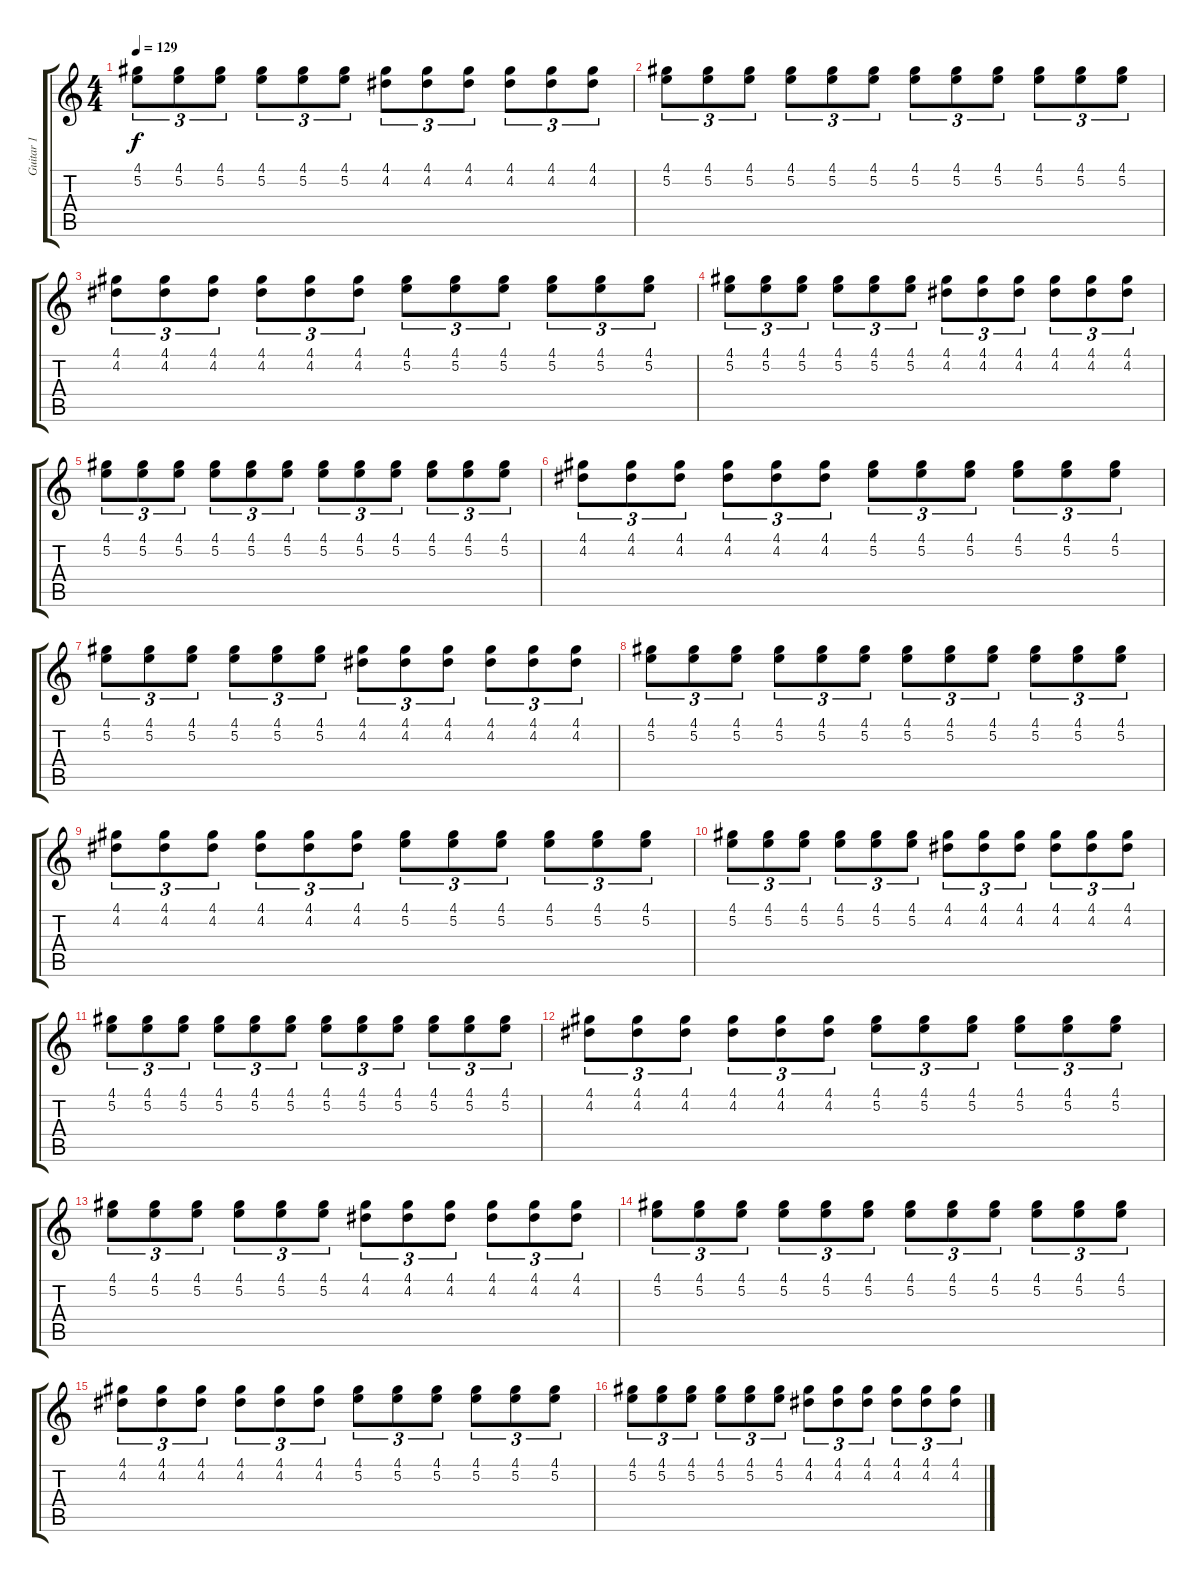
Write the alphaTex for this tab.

\track ("Guitar 1" "Guitar 1") {instrument electricguitarclean}
\staff {score tabs}
\tuning (E4 B3 G3 D3 A2 E2) {hide}
\ts (4 4)
\tempo 129
\clef g2
\ks c
(4.1 5.2).8{tu (3 2) dy f} (4.1 5.2).8{tu (3 2)} (4.1 5.2).8{tu (3 2)} (4.1 5.2).8{tu (3 2)} (4.1 5.2).8{tu (3 2)} (4.1 5.2).8{tu (3 2)} (4.1 4.2).8{tu (3 2)} (4.1 4.2).8{tu (3 2)} (4.1 4.2).8{tu (3 2)} (4.1 4.2).8{tu (3 2)} (4.1 4.2).8{tu (3 2)} (4.1 4.2).8{tu (3 2)} |
(4.1 5.2).8{tu (3 2)} (4.1 5.2).8{tu (3 2)} (4.1 5.2).8{tu (3 2)} (4.1 5.2).8{tu (3 2)} (4.1 5.2).8{tu (3 2)} (4.1 5.2).8{tu (3 2)} (4.1 5.2).8{tu (3 2)} (4.1 5.2).8{tu (3 2)} (4.1 5.2).8{tu (3 2)} (4.1 5.2).8{tu (3 2)} (4.1 5.2).8{tu (3 2)} (4.1 5.2).8{tu (3 2)} |
(4.1 4.2).8{tu (3 2)} (4.1 4.2).8{tu (3 2)} (4.1 4.2).8{tu (3 2)} (4.1 4.2).8{tu (3 2)} (4.1 4.2).8{tu (3 2)} (4.1 4.2).8{tu (3 2)} (4.1 5.2).8{tu (3 2)} (4.1 5.2).8{tu (3 2)} (4.1 5.2).8{tu (3 2)} (4.1 5.2).8{tu (3 2)} (4.1 5.2).8{tu (3 2)} (4.1 5.2).8{tu (3 2)} |
(4.1 5.2).8{tu (3 2)} (4.1 5.2).8{tu (3 2)} (4.1 5.2).8{tu (3 2)} (4.1 5.2).8{tu (3 2)} (4.1 5.2).8{tu (3 2)} (4.1 5.2).8{tu (3 2)} (4.1 4.2).8{tu (3 2)} (4.1 4.2).8{tu (3 2)} (4.1 4.2).8{tu (3 2)} (4.1 4.2).8{tu (3 2)} (4.1 4.2).8{tu (3 2)} (4.1 4.2).8{tu (3 2)} |
(4.1 5.2).8{tu (3 2)} (4.1 5.2).8{tu (3 2)} (4.1 5.2).8{tu (3 2)} (4.1 5.2).8{tu (3 2)} (4.1 5.2).8{tu (3 2)} (4.1 5.2).8{tu (3 2)} (4.1 5.2).8{tu (3 2)} (4.1 5.2).8{tu (3 2)} (4.1 5.2).8{tu (3 2)} (4.1 5.2).8{tu (3 2)} (4.1 5.2).8{tu (3 2)} (4.1 5.2).8{tu (3 2)} |
(4.1 4.2).8{tu (3 2)} (4.1 4.2).8{tu (3 2)} (4.1 4.2).8{tu (3 2)} (4.1 4.2).8{tu (3 2)} (4.1 4.2).8{tu (3 2)} (4.1 4.2).8{tu (3 2)} (4.1 5.2).8{tu (3 2)} (4.1 5.2).8{tu (3 2)} (4.1 5.2).8{tu (3 2)} (4.1 5.2).8{tu (3 2)} (4.1 5.2).8{tu (3 2)} (4.1 5.2).8{tu (3 2)} |
(4.1 5.2).8{tu (3 2)} (4.1 5.2).8{tu (3 2)} (4.1 5.2).8{tu (3 2)} (4.1 5.2).8{tu (3 2)} (4.1 5.2).8{tu (3 2)} (4.1 5.2).8{tu (3 2)} (4.1 4.2).8{tu (3 2)} (4.1 4.2).8{tu (3 2)} (4.1 4.2).8{tu (3 2)} (4.1 4.2).8{tu (3 2)} (4.1 4.2).8{tu (3 2)} (4.1 4.2).8{tu (3 2)} |
(4.1 5.2).8{tu (3 2)} (4.1 5.2).8{tu (3 2)} (4.1 5.2).8{tu (3 2)} (4.1 5.2).8{tu (3 2)} (4.1 5.2).8{tu (3 2)} (4.1 5.2).8{tu (3 2)} (4.1 5.2).8{tu (3 2)} (4.1 5.2).8{tu (3 2)} (4.1 5.2).8{tu (3 2)} (4.1 5.2).8{tu (3 2)} (4.1 5.2).8{tu (3 2)} (4.1 5.2).8{tu (3 2)} |
(4.1 4.2).8{tu (3 2)} (4.1 4.2).8{tu (3 2)} (4.1 4.2).8{tu (3 2)} (4.1 4.2).8{tu (3 2)} (4.1 4.2).8{tu (3 2)} (4.1 4.2).8{tu (3 2)} (4.1 5.2).8{tu (3 2)} (4.1 5.2).8{tu (3 2)} (4.1 5.2).8{tu (3 2)} (4.1 5.2).8{tu (3 2)} (4.1 5.2).8{tu (3 2)} (4.1 5.2).8{tu (3 2)} |
(4.1 5.2).8{tu (3 2)} (4.1 5.2).8{tu (3 2)} (4.1 5.2).8{tu (3 2)} (4.1 5.2).8{tu (3 2)} (4.1 5.2).8{tu (3 2)} (4.1 5.2).8{tu (3 2)} (4.1 4.2).8{tu (3 2)} (4.1 4.2).8{tu (3 2)} (4.1 4.2).8{tu (3 2)} (4.1 4.2).8{tu (3 2)} (4.1 4.2).8{tu (3 2)} (4.1 4.2).8{tu (3 2)} |
(4.1 5.2).8{tu (3 2)} (4.1 5.2).8{tu (3 2)} (4.1 5.2).8{tu (3 2)} (4.1 5.2).8{tu (3 2)} (4.1 5.2).8{tu (3 2)} (4.1 5.2).8{tu (3 2)} (4.1 5.2).8{tu (3 2)} (4.1 5.2).8{tu (3 2)} (4.1 5.2).8{tu (3 2)} (4.1 5.2).8{tu (3 2)} (4.1 5.2).8{tu (3 2)} (4.1 5.2).8{tu (3 2)} |
(4.1 4.2).8{tu (3 2)} (4.1 4.2).8{tu (3 2)} (4.1 4.2).8{tu (3 2)} (4.1 4.2).8{tu (3 2)} (4.1 4.2).8{tu (3 2)} (4.1 4.2).8{tu (3 2)} (4.1 5.2).8{tu (3 2)} (4.1 5.2).8{tu (3 2)} (4.1 5.2).8{tu (3 2)} (4.1 5.2).8{tu (3 2)} (4.1 5.2).8{tu (3 2)} (4.1 5.2).8{tu (3 2)} |
(4.1 5.2).8{tu (3 2)} (4.1 5.2).8{tu (3 2)} (4.1 5.2).8{tu (3 2)} (4.1 5.2).8{tu (3 2)} (4.1 5.2).8{tu (3 2)} (4.1 5.2).8{tu (3 2)} (4.1 4.2).8{tu (3 2)} (4.1 4.2).8{tu (3 2)} (4.1 4.2).8{tu (3 2)} (4.1 4.2).8{tu (3 2)} (4.1 4.2).8{tu (3 2)} (4.1 4.2).8{tu (3 2)} |
(4.1 5.2).8{tu (3 2)} (4.1 5.2).8{tu (3 2)} (4.1 5.2).8{tu (3 2)} (4.1 5.2).8{tu (3 2)} (4.1 5.2).8{tu (3 2)} (4.1 5.2).8{tu (3 2)} (4.1 5.2).8{tu (3 2)} (4.1 5.2).8{tu (3 2)} (4.1 5.2).8{tu (3 2)} (4.1 5.2).8{tu (3 2)} (4.1 5.2).8{tu (3 2)} (4.1 5.2).8{tu (3 2)} |
(4.1 4.2).8{tu (3 2)} (4.1 4.2).8{tu (3 2)} (4.1 4.2).8{tu (3 2)} (4.1 4.2).8{tu (3 2)} (4.1 4.2).8{tu (3 2)} (4.1 4.2).8{tu (3 2)} (4.1 5.2).8{tu (3 2)} (4.1 5.2).8{tu (3 2)} (4.1 5.2).8{tu (3 2)} (4.1 5.2).8{tu (3 2)} (4.1 5.2).8{tu (3 2)} (4.1 5.2).8{tu (3 2)} |
(4.1 5.2).8{tu (3 2)} (4.1 5.2).8{tu (3 2)} (4.1 5.2).8{tu (3 2)} (4.1 5.2).8{tu (3 2)} (4.1 5.2).8{tu (3 2)} (4.1 5.2).8{tu (3 2)} (4.1 4.2).8{tu (3 2)} (4.1 4.2).8{tu (3 2)} (4.1 4.2).8{tu (3 2)} (4.1 4.2).8{tu (3 2)} (4.1 4.2).8{tu (3 2)} (4.1 4.2).8{tu (3 2)}
